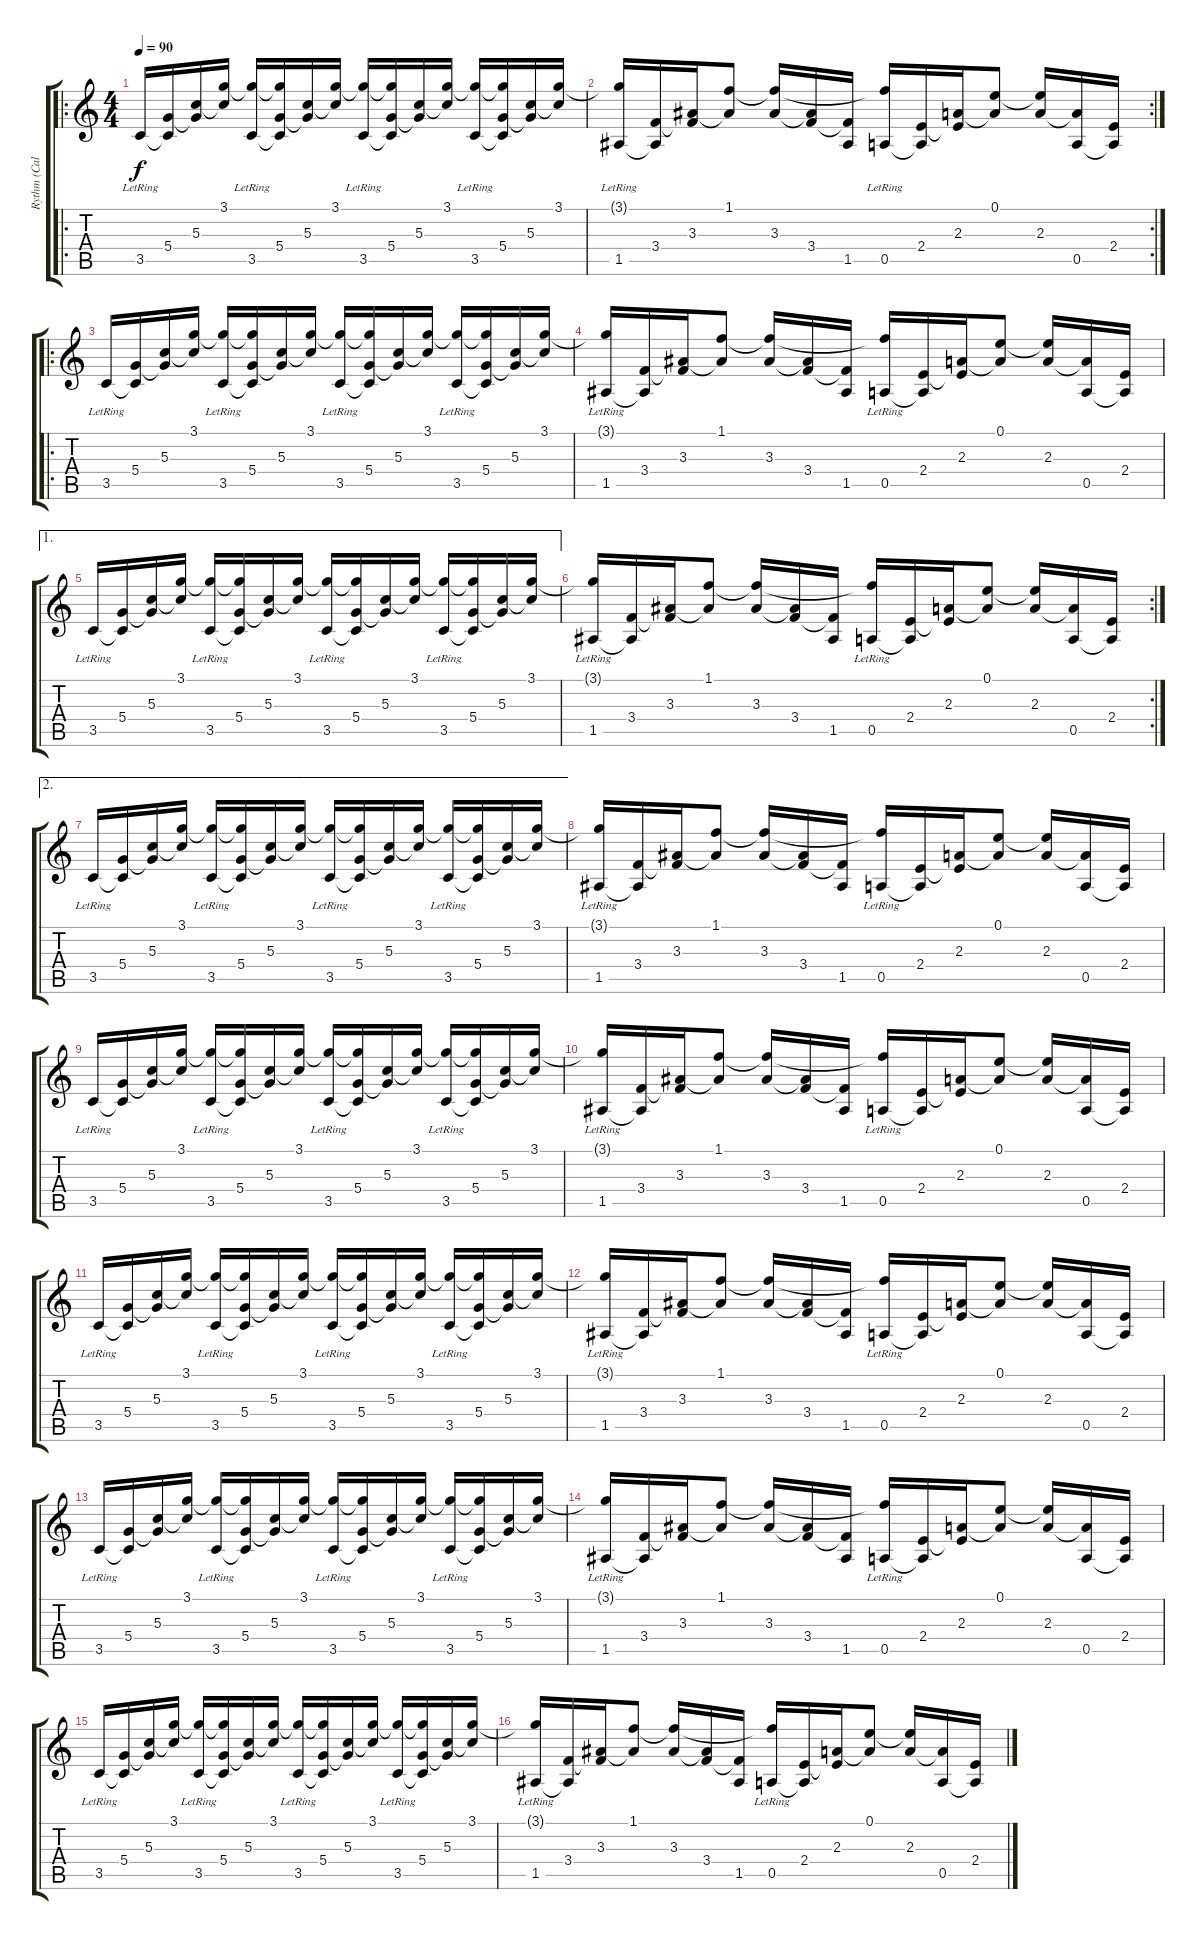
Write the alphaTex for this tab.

\track ("Rythm (Call_Us Junior)" "Rythm (Cal") {instrument electricguitarjazz}
\staff {score tabs}
\tuning (E4 B3 G3 D3 A2 E2) {hide}
\ro
\ts (4 4)
\tempo 90
\clef g2
\ks c
3.5{lr}.16{dy f} (5.4 3.5{t}).16 (5.3 5.4{t}).16 (3.1 5.3{t}).16 (3.1{t} 3.5{lr}).16 (3.1{t} 5.4 3.5{t}).16 (5.3 5.4{t}).16 (3.1 5.3{t}).16 (3.1{t} 3.5{lr}).16 (3.1{t} 5.4 3.5{t}).16 (5.3 5.4{t}).16 (3.1 5.3{t}).16 (3.1{t} 3.5{lr}).16 (3.1{t} 5.4 3.5{t}).16 (5.3 5.4{t}).16 (3.1 5.3{t}).16 |
\rc 2
(3.1{t} 1.5{lr}).16 (3.4 1.5{t}).16 (3.3 3.4{t}).16 (1.1 3.3{t}).8 (1.1{t} 3.3).16 (3.3{t} 3.4).16 (3.4{t} 1.5).16 (1.1{t} 0.5{lr}).16 (2.4 0.5{t}).16 (2.3 2.4{t}).16 (0.1 2.3{t}).8 (0.1{t} 2.3).16 (2.3{t} 0.5).16 (2.4 0.5{t}).16 |
\ro
3.5{lr}.16 (5.4 3.5{t}).16 (5.3 5.4{t}).16 (3.1 5.3{t}).16 (3.1{t} 3.5{lr}).16 (3.1{t} 5.4 3.5{t}).16 (5.3 5.4{t}).16 (3.1 5.3{t}).16 (3.1{t} 3.5{lr}).16 (3.1{t} 5.4 3.5{t}).16 (5.3 5.4{t}).16 (3.1 5.3{t}).16 (3.1{t} 3.5{lr}).16 (3.1{t} 5.4 3.5{t}).16 (5.3 5.4{t}).16 (3.1 5.3{t}).16 |
(3.1{t} 1.5{lr}).16 (3.4 1.5{t}).16 (3.3 3.4{t}).16 (1.1 3.3{t}).8 (1.1{t} 3.3).16 (3.3{t} 3.4).16 (3.4{t} 1.5).16 (1.1{t} 0.5{lr}).16 (2.4 0.5{t}).16 (2.3 2.4{t}).16 (0.1 2.3{t}).8 (0.1{t} 2.3).16 (2.3{t} 0.5).16 (2.4 0.5{t}).16 |
\ae 1
3.5{lr}.16 (5.4 3.5{t}).16 (5.3 5.4{t}).16 (3.1 5.3{t}).16 (3.1{t} 3.5{lr}).16 (3.1{t} 5.4 3.5{t}).16 (5.3 5.4{t}).16 (3.1 5.3{t}).16 (3.1{t} 3.5{lr}).16 (3.1{t} 5.4 3.5{t}).16 (5.3 5.4{t}).16 (3.1 5.3{t}).16 (3.1{t} 3.5{lr}).16 (3.1{t} 5.4 3.5{t}).16 (5.3 5.4{t}).16 (3.1 5.3{t}).16 |
\rc 2
(3.1{t} 1.5{lr}).16 (3.4 1.5{t}).16 (3.3 3.4{t}).16 (1.1 3.3{t}).8 (1.1{t} 3.3).16 (3.3{t} 3.4).16 (3.4{t} 1.5).16 (1.1{t} 0.5{lr}).16 (2.4 0.5{t}).16 (2.3 2.4{t}).16 (0.1 2.3{t}).8 (0.1{t} 2.3).16 (2.3{t} 0.5).16 (2.4 0.5{t}).16 |
\ae 2
3.5{lr}.16 (5.4 3.5{t}).16 (5.3 5.4{t}).16 (3.1 5.3{t}).16 (3.1{t} 3.5{lr}).16 (3.1{t} 5.4 3.5{t}).16 (5.3 5.4{t}).16 (3.1 5.3{t}).16 (3.1{t} 3.5{lr}).16 (3.1{t} 5.4 3.5{t}).16 (5.3 5.4{t}).16 (3.1 5.3{t}).16 (3.1{t} 3.5{lr}).16 (3.1{t} 5.4 3.5{t}).16 (5.3 5.4{t}).16 (3.1 5.3{t}).16 |
(3.1{t} 1.5{lr}).16 (3.4 1.5{t}).16 (3.3 3.4{t}).16 (1.1 3.3{t}).8 (1.1{t} 3.3).16 (3.3{t} 3.4).16 (3.4{t} 1.5).16 (1.1{t} 0.5{lr}).16 (2.4 0.5{t}).16 (2.3 2.4{t}).16 (0.1 2.3{t}).8 (0.1{t} 2.3).16 (2.3{t} 0.5).16 (2.4 0.5{t}).16 |
3.5{lr}.16 (5.4 3.5{t}).16 (5.3 5.4{t}).16 (3.1 5.3{t}).16 (3.1{t} 3.5{lr}).16 (3.1{t} 5.4 3.5{t}).16 (5.3 5.4{t}).16 (3.1 5.3{t}).16 (3.1{t} 3.5{lr}).16 (3.1{t} 5.4 3.5{t}).16 (5.3 5.4{t}).16 (3.1 5.3{t}).16 (3.1{t} 3.5{lr}).16 (3.1{t} 5.4 3.5{t}).16 (5.3 5.4{t}).16 (3.1 5.3{t}).16 |
(3.1{t} 1.5{lr}).16 (3.4 1.5{t}).16 (3.3 3.4{t}).16 (1.1 3.3{t}).8 (1.1{t} 3.3).16 (3.3{t} 3.4).16 (3.4{t} 1.5).16 (1.1{t} 0.5{lr}).16 (2.4 0.5{t}).16 (2.3 2.4{t}).16 (0.1 2.3{t}).8 (0.1{t} 2.3).16 (2.3{t} 0.5).16 (2.4 0.5{t}).16 |
3.5{lr}.16 (5.4 3.5{t}).16 (5.3 5.4{t}).16 (3.1 5.3{t}).16 (3.1{t} 3.5{lr}).16 (3.1{t} 5.4 3.5{t}).16 (5.3 5.4{t}).16 (3.1 5.3{t}).16 (3.1{t} 3.5{lr}).16 (3.1{t} 5.4 3.5{t}).16 (5.3 5.4{t}).16 (3.1 5.3{t}).16 (3.1{t} 3.5{lr}).16 (3.1{t} 5.4 3.5{t}).16 (5.3 5.4{t}).16 (3.1 5.3{t}).16 |
(3.1{t} 1.5{lr}).16 (3.4 1.5{t}).16 (3.3 3.4{t}).16 (1.1 3.3{t}).8 (1.1{t} 3.3).16 (3.3{t} 3.4).16 (3.4{t} 1.5).16 (1.1{t} 0.5{lr}).16 (2.4 0.5{t}).16 (2.3 2.4{t}).16 (0.1 2.3{t}).8 (0.1{t} 2.3).16 (2.3{t} 0.5).16 (2.4 0.5{t}).16 |
3.5{lr}.16 (5.4 3.5{t}).16 (5.3 5.4{t}).16 (3.1 5.3{t}).16 (3.1{t} 3.5{lr}).16 (3.1{t} 5.4 3.5{t}).16 (5.3 5.4{t}).16 (3.1 5.3{t}).16 (3.1{t} 3.5{lr}).16 (3.1{t} 5.4 3.5{t}).16 (5.3 5.4{t}).16 (3.1 5.3{t}).16 (3.1{t} 3.5{lr}).16 (3.1{t} 5.4 3.5{t}).16 (5.3 5.4{t}).16 (3.1 5.3{t}).16 |
(3.1{t} 1.5{lr}).16 (3.4 1.5{t}).16 (3.3 3.4{t}).16 (1.1 3.3{t}).8 (1.1{t} 3.3).16 (3.3{t} 3.4).16 (3.4{t} 1.5).16 (1.1{t} 0.5{lr}).16 (2.4 0.5{t}).16 (2.3 2.4{t}).16 (0.1 2.3{t}).8 (0.1{t} 2.3).16 (2.3{t} 0.5).16 (2.4 0.5{t}).16 |
3.5{lr}.16 (5.4 3.5{t}).16 (5.3 5.4{t}).16 (3.1 5.3{t}).16 (3.1{t} 3.5{lr}).16 (3.1{t} 5.4 3.5{t}).16 (5.3 5.4{t}).16 (3.1 5.3{t}).16 (3.1{t} 3.5{lr}).16 (3.1{t} 5.4 3.5{t}).16 (5.3 5.4{t}).16 (3.1 5.3{t}).16 (3.1{t} 3.5{lr}).16 (3.1{t} 5.4 3.5{t}).16 (5.3 5.4{t}).16 (3.1 5.3{t}).16 |
(3.1{t} 1.5{lr}).16 (3.4 1.5{t}).16 (3.3 3.4{t}).16 (1.1 3.3{t}).8 (1.1{t} 3.3).16 (3.3{t} 3.4).16 (3.4{t} 1.5).16 (1.1{t} 0.5{lr}).16 (2.4 0.5{t}).16 (2.3 2.4{t}).16 (0.1 2.3{t}).8 (0.1{t} 2.3).16 (2.3{t} 0.5).16 (2.4 0.5{t}).16
